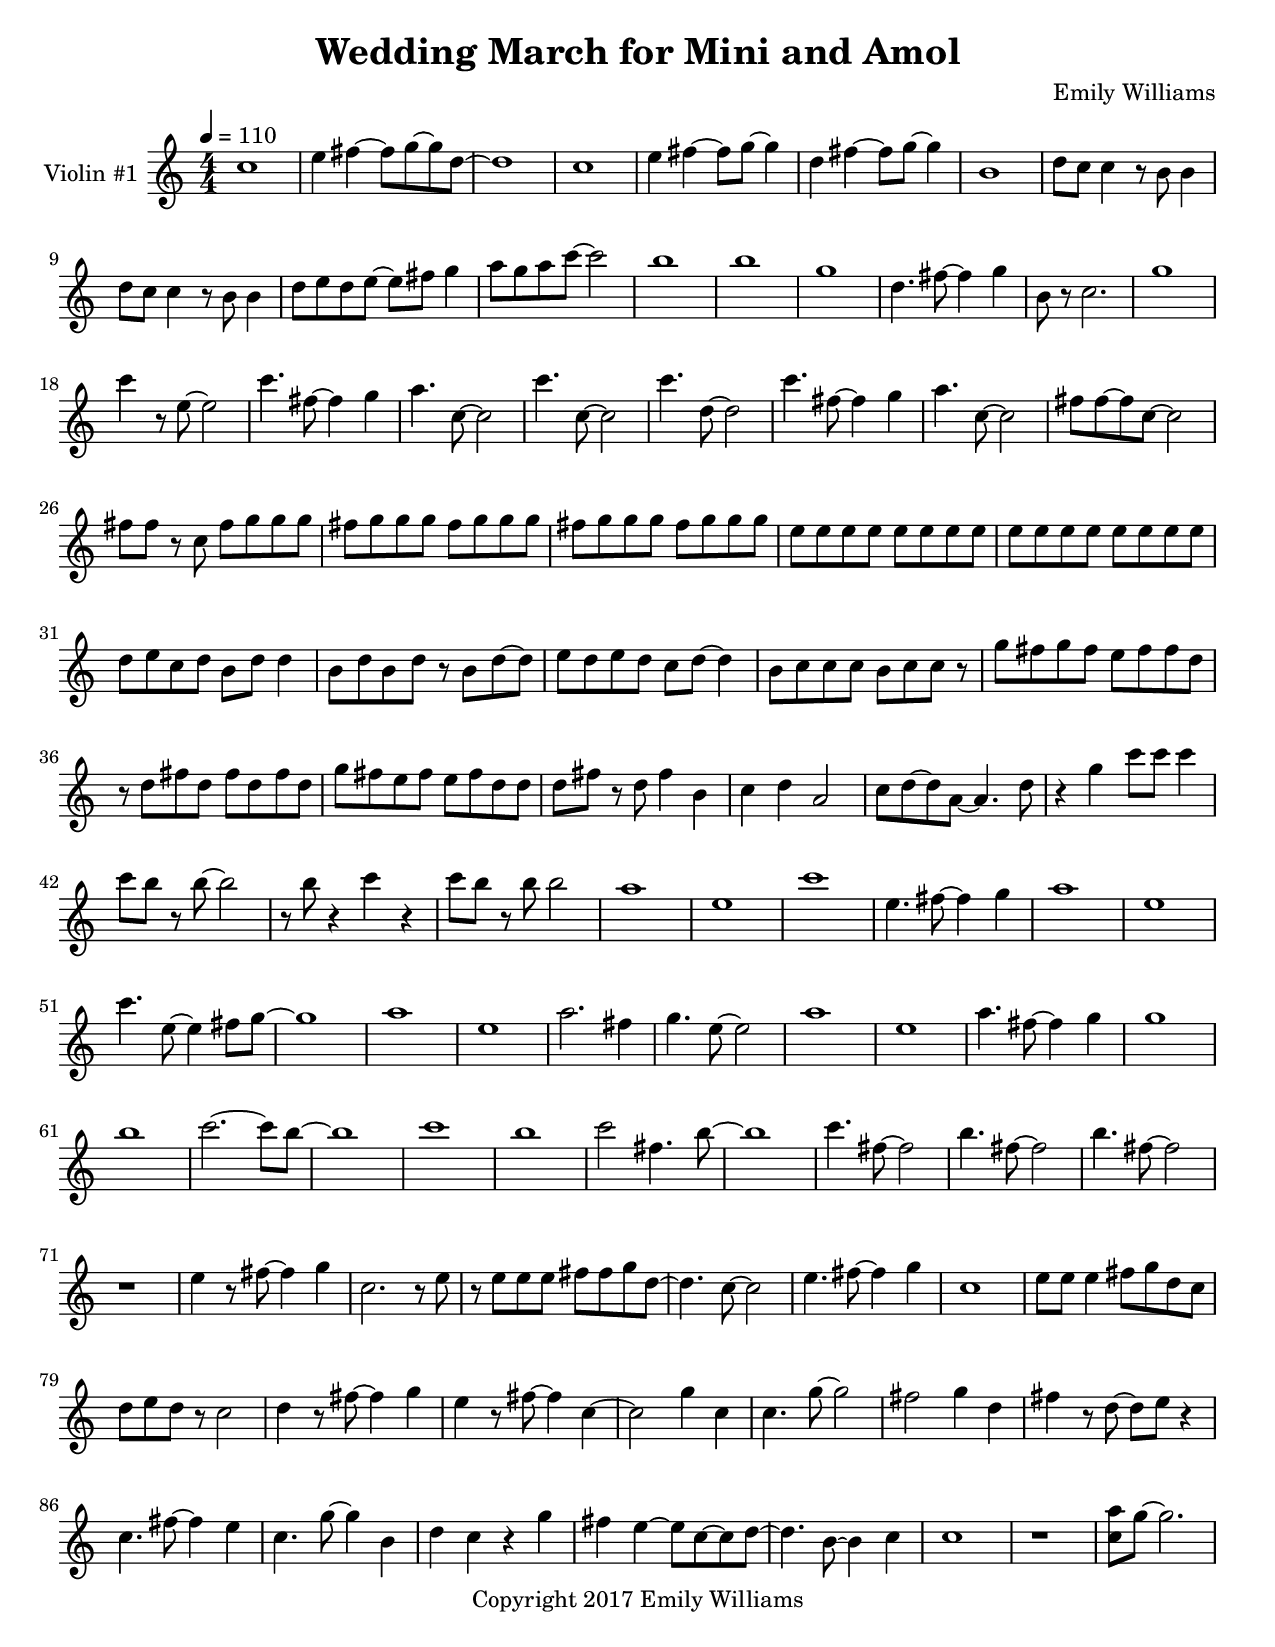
\paper {
  #(set-paper-size "letter")
}

\header{
        title = "Wedding March for Mini and Amol"
        subtitle = ""
        composer = "Emily Williams"
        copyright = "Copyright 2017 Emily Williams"
}

violin_one = \relative c'' {
	c1 
	e4 fis4~ fis8 g~ g d~
	d1 c1 e4 fis4~ fis8 g8~ g4
	d4 fis4~ fis8 g~ g4 b,1
	d8 c c4 r8 b8 b4 d8 c c4 r8 b8 b4
	d8 e d e~ e fis g4 a8 g a c~ c2 b1 b1 g1

	%{ 15 %}
	d4. fis8~ fis4 g
	b,8 r8 c2. g'1 c4 r8 e,8~ e2
	c'4. fis,8~ fis4 g
	a4. c,8~ c2
	c'4. c,8~ c2
	c'4. d,8~ d2

	%{ 23 %}
	c'4. fis,8~ fis4 g
	a4. c,8~ c2
	fis8 fis~ fis c8~ c2
	fis8 fis r8 c fis g g g 
	fis g g g fis g g g

	%{ 28 %}
	fis8 g g g fis g g g
	e e e e e e e e
	e e e e e e e e
	d e c d b d d4

	b8 d8 b d r8 b d~ d
	e d e d c d~ d4
	b8 c c c b c c r8
	g'8 fis g fis e fis fis d

	%{ 36 %}
	r8 d8 fis8 d fis d fis d
	g fis e fis e fis d d 
	d fis r8 d fis4 b,
	c d a2
	c8 d~ d a~ a4. d8

	r4 g4 c8 c c4
	c8 b r8 b~ b2
	r8 b r4 c r4
	c8 b r8 b8 b2
	a1 e1 c'1 e,4. fis8~ fis4 g a1

	%{ 50 %}
	e1
	c'4. e,8~ e4 fis8 g8~ g1
	a1 e1
	a2. fis4 g4. e8~ e2
	a1 e1 a4. fis8~ fis4 g
	g1 b1

	c2.~ c8 b8~ b1 c1 b1
	c2 fis,4. b8~ b1
	c4. fis,8~ fis2
	b4. fis8~ fis2
	b4. fis8~ fis2

	r1

	%{ 72 %}

	e4 r8 fis8~ fis4 g
	c,2. r8 e
	r8 e e e fis fis g d~
	d4. c8~ c2
	e4. fis8~ fis4 g c,1
	e8 e e4 fis8 g d c 

	%{ 79 %}
	d8 e d r8 c2
	d4 r8 fis8~ fis4 g
	e4 r8 fis8~ fis4 c~
	c2 g'4 c,
	c4. g'8~ g2
	fis2 g4 d4

	%{ 85 %}
	fis4 r8 d8~ d8 e r4
	c4. fis8~ fis4 e4
	c4. g'8~ g4 b,
	d4 c4 r4 g'4
	fis4 e4~ e8 c8~ c8 d~
	
	d4. b8~ b4 c4
	c1

	r1

	<c a'>8 g'8~ g2.
	}




\score {
{
<<



\new Staff \with {
	instrumentName = #"Violin #1 "
}

{
	\tempo 4 = 110
	\numericTimeSignature
	\violin_one
}


>>
}
}

\version "2.18.2"